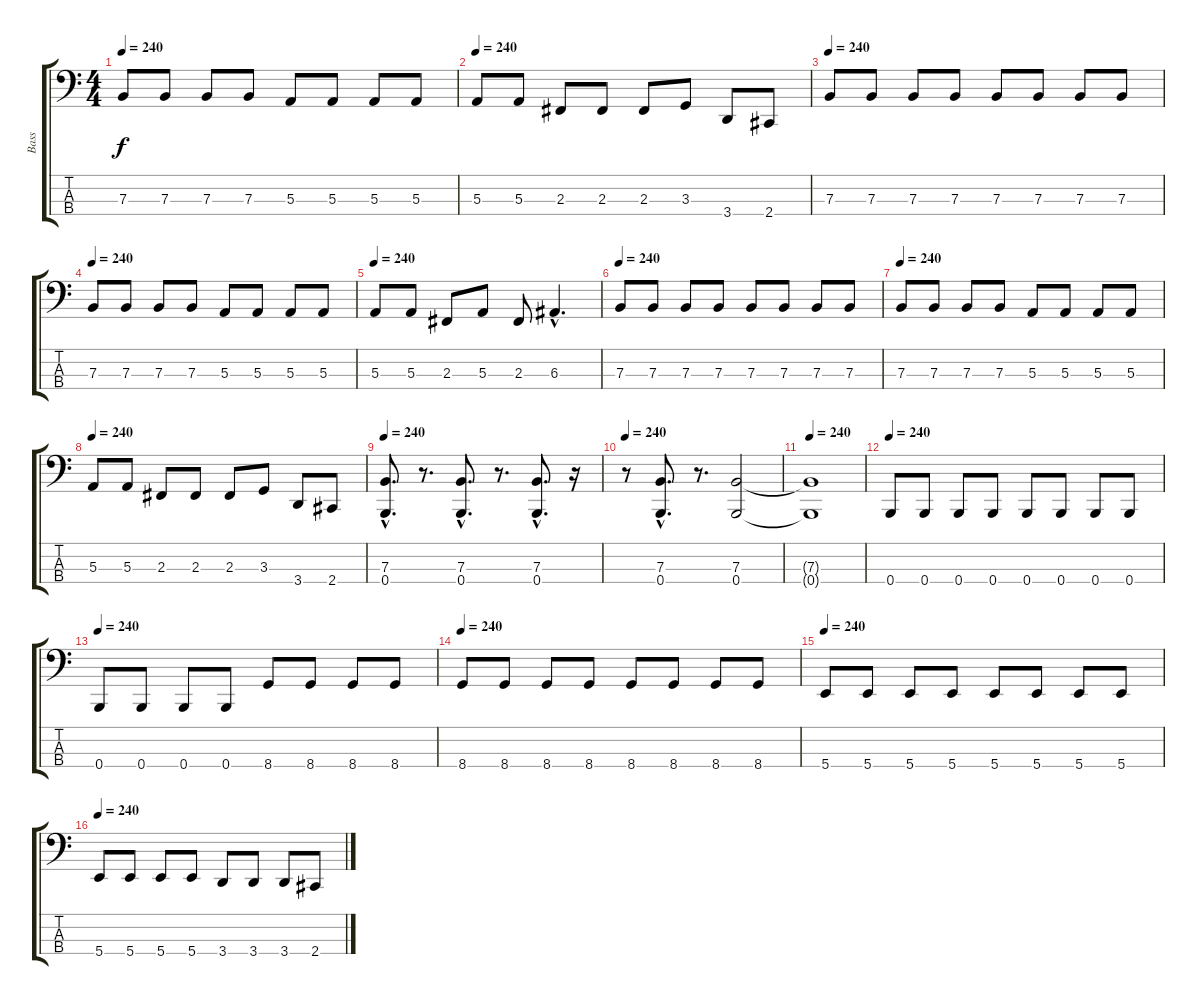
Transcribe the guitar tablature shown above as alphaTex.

\track ("Bass" "Bass") {instrument electricbasspick}
\staff {score tabs}
\tuning (D2 A1 E1 B0) {hide}
\ts (4 4)
\tempo 240
\clef f4
\ks c
7.3.8{dy f} 7.3.8 7.3.8 7.3.8 5.3.8 5.3.8 5.3.8 5.3.8 |
\tempo 240
5.3.8 5.3.8 2.3.8 2.3.8 2.3.8 3.3.8 3.4.8 2.4.8 |
\tempo 240
7.3.8 7.3.8 7.3.8 7.3.8 7.3.8 7.3.8 7.3.8 7.3.8 |
\tempo 240
7.3.8 7.3.8 7.3.8 7.3.8 5.3.8 5.3.8 5.3.8 5.3.8 |
\tempo 240
5.3.8 5.3.8 2.3.8 5.3.8 2.3.8 6.3{hac}.4{d} |
\tempo 240
7.3.8 7.3.8 7.3.8 7.3.8 7.3.8 7.3.8 7.3.8 7.3.8 |
\tempo 240
7.3.8 7.3.8 7.3.8 7.3.8 5.3.8 5.3.8 5.3.8 5.3.8 |
\tempo 240
5.3.8 5.3.8 2.3.8 2.3.8 2.3.8 3.3.8 3.4.8 2.4.8 |
\tempo 240
(7.3{hac} 0.4{hac}).8{d} r.8{d} (7.3{hac} 0.4{hac}).8{d} r.8{d} (7.3{hac} 0.4{hac}).8{d} r.16 |
\tempo 240
r.8 (7.3{hac} 0.4{hac}).8{d} r.8{d} (7.3 0.4).2 |
\tempo 240
(7.3{t} 0.4{t}).1 |
\tempo 240
0.4.8 0.4.8 0.4.8 0.4.8 0.4.8 0.4.8 0.4.8 0.4.8 |
\tempo 240
0.4.8 0.4.8 0.4.8 0.4.8 8.4.8 8.4.8 8.4.8 8.4.8 |
\tempo 240
8.4.8 8.4.8 8.4.8 8.4.8 8.4.8 8.4.8 8.4.8 8.4.8 |
\tempo 240
5.4.8 5.4.8 5.4.8 5.4.8 5.4.8 5.4.8 5.4.8 5.4.8 |
\tempo 240
5.4.8 5.4.8 5.4.8 5.4.8 3.4.8 3.4.8 3.4.8 2.4.8
